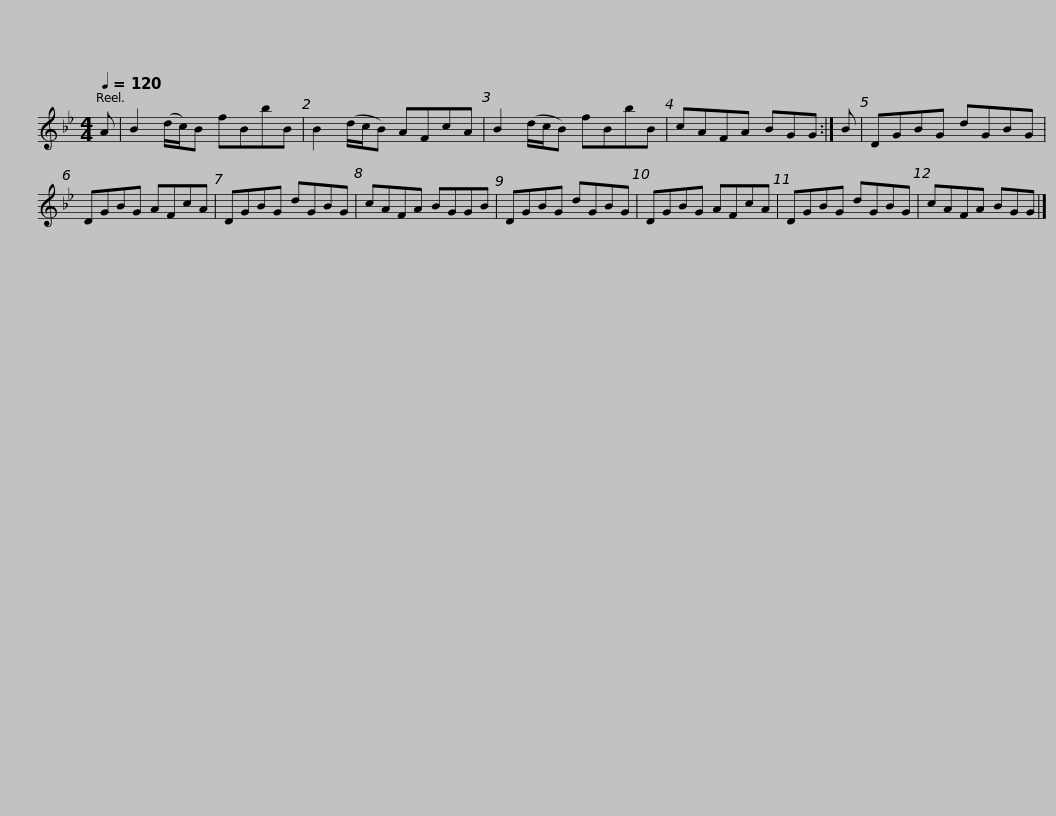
X:1
L:1/8
Q:1/4=120
M:4/4
I:linebreak $
K:Bb
V:1 treble
V:1
 A | B2 (d/c/)B fBbB | B2 (d/c/B) AFcA | B2 (d/c/B) fBbB | cAFA BGG :| %5
 B | DGBG dGBG |$ DGBG AFcA | DGBG dGBG | cAFA BGGB | %10
 DGBG dGBG | DGBG AFcA |$ DGBG dGBG | cAFA BGG |] %14
